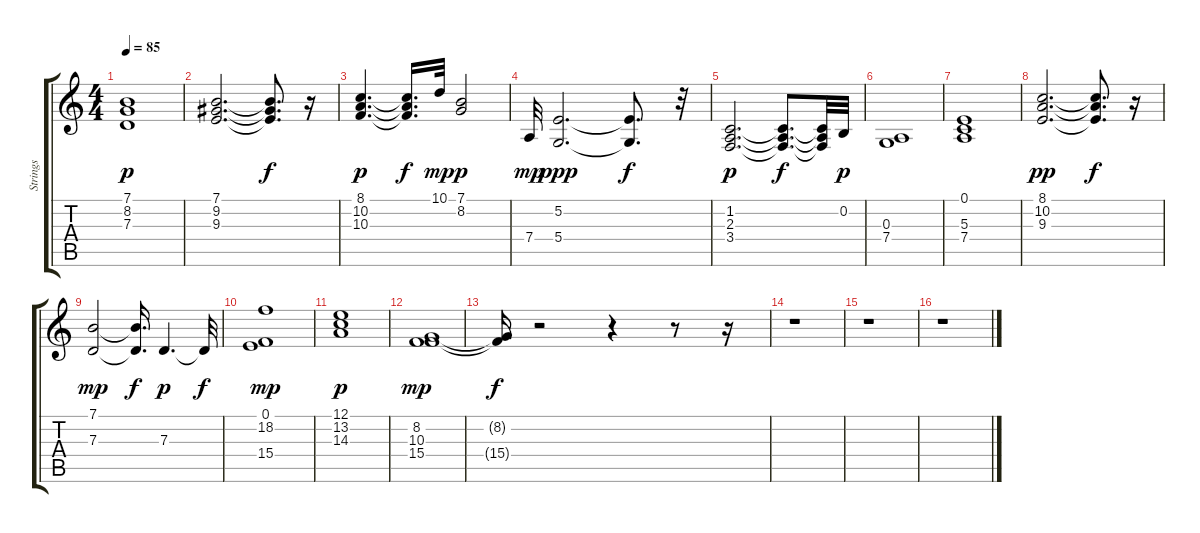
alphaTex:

\track ("Strings             " "Strings   ") {instrument stringensemble1}
\staff {score tabs}
\tuning (E4 B3 G3 D3 A2 E2) {hide}
\ts (4 4)
\tempo 85
\clef g2
\ks c
(7.1 8.2 7.3).1{dy p} |
(7.1 9.2 9.3).2{d} (7.1{t} 9.2{t} 9.3{t}).8{d dy f} r.16 |
(8.1 10.2 10.3).4{d dy p} (8.1{t} 10.2{t} 10.3{t}).16{d dy f} 10.1.32{dy mp} (7.1 8.2).2{dy p} |
7.4.32{dy mp} (5.2 5.4).2{d dy ppp} (5.2{t} 5.4{t}).8{d dy f} r.32 |
(1.2 2.3 3.4).2{d dy p} (1.2{t} 2.3{t} 3.4{t}).8{d dy f} (1.2{t} 2.3{t} 3.4{t}).32 0.2.32{dy p} |
(0.3 7.4).1 |
(0.1 5.3 7.4).1 |
(8.1 10.2 9.3).2{d dy pp} (8.1{t} 10.2{t} 9.3{t}).8{d dy f} r.16 |
(7.1 7.3).2{dy mp} (7.1{t} 7.3{t}).16{d dy f} 7.3.4{d dy p} 7.3{t}.32{dy f} |
(0.1 18.2 15.4).1{dy mp} |
(12.1 13.2 14.3).1{dy p} |
(8.2 10.3 15.4).1{dy mp} |
(8.2{t} 15.4{t}).16{dy f} r.2 r.4 r.8 r.16 |
r.1 |
r.1 |
r.1
